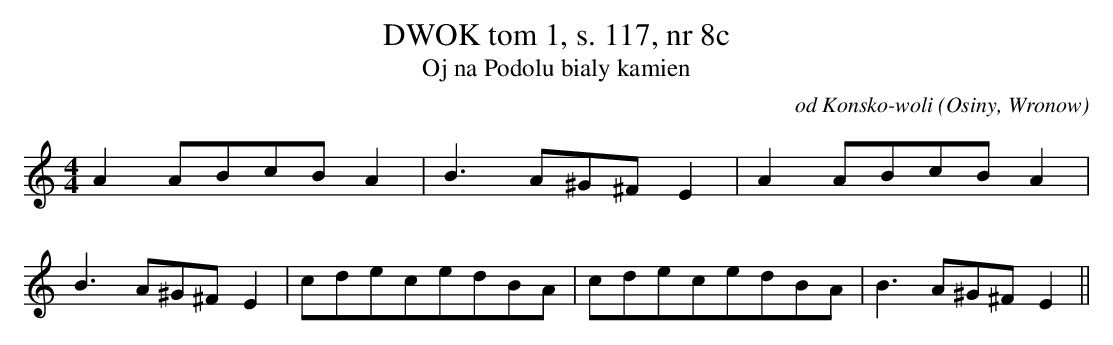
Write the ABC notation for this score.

X:1
T:DWOK tom 1, s. 117, nr 8c
T:Oj na Podolu bialy kamien
O:od Konsko-woli (Osiny, Wronow)
M:4/4
L:1/8
K:C
A2ABcBA2 | B3A^G^FE2 |A2ABcBA2 |
 B3A^G^FE2 |cdecedBA | cdecedBA |B3A^G^FE2||
